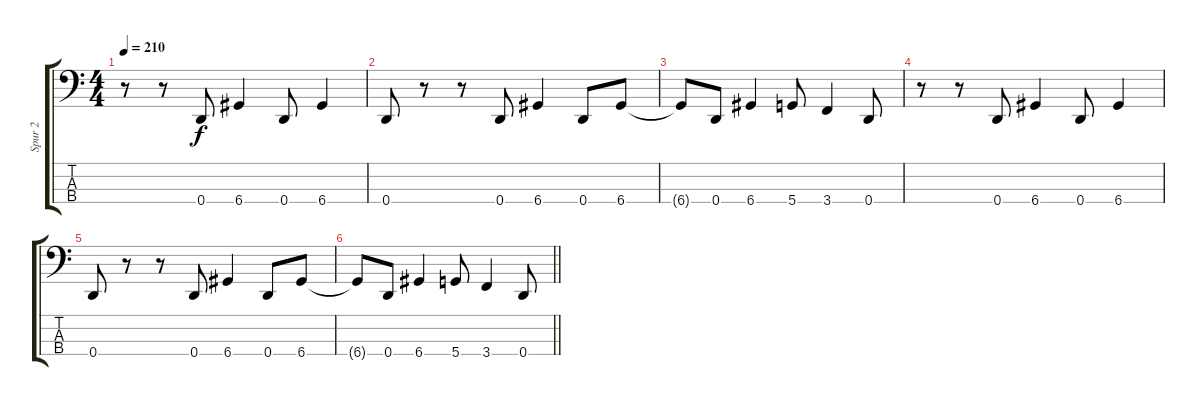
\track ("Spur 2" "Spur 2") {instrument electricbassfinger}
\staff {score tabs}
\tuning (G2 D2 A1 D1) {hide}
\ts (4 4)
\tempo 210
\clef f4
\ks c
r.8{dy f} r.8 0.4.8 6.4.4 0.4.8 6.4.4 |
0.4.8 r.8 r.8 0.4.8 6.4.4 0.4.8 6.4.8 |
6.4{t}.8 0.4.8 6.4.4 5.4.8 3.4.4 0.4.8 |
r.8 r.8 0.4.8 6.4.4 0.4.8 6.4.4 |
0.4.8 r.8 r.8 0.4.8 6.4.4 0.4.8 6.4.8 |
\barLineRight lightlight
6.4{t}.8 0.4.8 6.4.4 5.4.8 3.4.4 0.4.8
